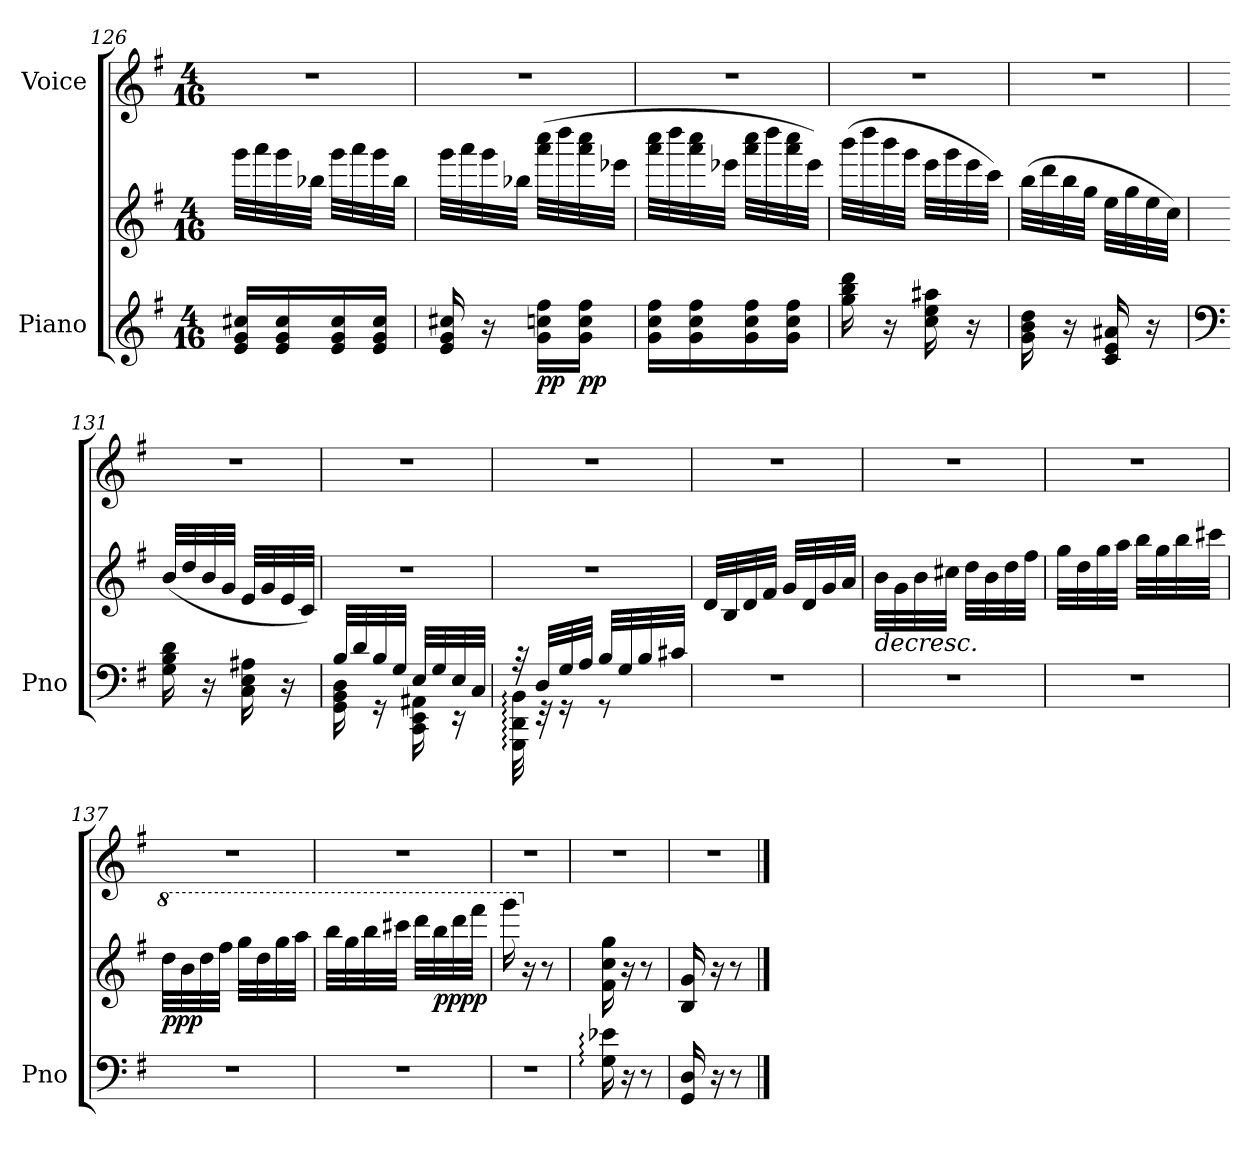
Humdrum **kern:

**kern	**kern	**dynam	**kern
*part2	*part2	*part2	*part1
*staff3	*staff2	*staff2/3	*staff1
*I"Piano	*	*	*I"Voice
*I'Pno	*	*	*
*clefG2	*clefG2	*	*clefG2
*k[f#]	*k[f#]	*	*k[f#]
*M4/16	*M4/16	*	*M4/16
=126	=126	=126	=126
16e/ 16g/ 16cc#X/LL	32ggg\LLL	.	4r
.	32aaa\	.	.
16e/ 16g/ 16cc#/	32ggg\	.	.
.	32bb-X\JJJ	.	.
16e/ 16g/ 16cc#/	32ggg\LLL	.	.
.	32aaa\	.	.
16e/ 16g/ 16cc#/JJ	32ggg\	.	.
.	32bb-\JJJ	.	.
!!LO:LB:g=z
=127	=127	=127	=127
16e/ 16g/ 16cc#X/	32ggg\LLL	.	4r
.	32aaa\	.	.
16r	32ggg\	.	.
.	32bb-X\JJJ	.	.
!	!	!LO:DY:b=2	!
16g\ 16ccn\ 16ff#\LL	(>32aaa\ 32cccc\LLL	pp	.
.	32dddd\	.	.
!	!	!LO:DY:b=2	!
16g\ 16cc\ 16ff#\JJ	32aaa\ 32cccc\	pp	.
.	32eee-X\JJJ	.	.
=128	=128	=128	=128
16g\ 16cc\ 16ff#\LL	32aaa\ 32cccc\LLL	.	4r
.	32dddd\	.	.
16g\ 16cc\ 16ff#\	32aaa\ 32cccc\	.	.
.	32eee-X\JJJ	.	.
16g\ 16cc\ 16ff#\	32aaa\ 32cccc\LLL	.	.
.	32dddd\	.	.
16g\ 16cc\ 16ff#\JJ	32aaa\ 32cccc\	.	.
.	32eee-\JJJ)	.	.
=129	=129	=129	=129
16gg\ 16bb\ 16ddd\	(>32bbb\LLL	.	4r
.	32dddd\	.	.
16r	32bbb\	.	.
.	32ggg\JJJ	.	.
16cc\ 16ee\ 16aa#X\	32eee\LLL	.	.
.	32ggg\	.	.
16r	32eee\	.	.
.	32ccc\JJJ)	.	.
=130	=130	=130	=130
16g\ 16b\ 16dd\	(>32bb\LLL	.	4r
.	32ddd\	.	.
16r	32bb\	.	.
.	32gg\JJJ	.	.
16c/ 16e/ 16a#X/	32ee\LLL	.	.
.	32gg\	.	.
16r	32ee\	.	.
.	32cc\JJJ)	.	.
=131	=131	=131	=131
*clefF4	*	*	*
16G\ 16B\ 16d\	(<32b/LLL	.	4r
.	32dd/	.	.
16r	32b/	.	.
.	32g/JJJ	.	.
16C\ 16E\ 16A#X\	32e/LLL	.	.
.	32g/	.	.
16r	32e/	.	.
.	32c/JJJ)	.	.
!!LO:LB:g=z
=132	=132	=132	=132
*^	*	*	*
32B/LLL	16GG\ 16BB\ 16D\	4r	.	4r
32d/	.	.	.	.
32B/	16r	.	.	.
32G/JJJ	.	.	.	.
32E/LLL	16CC\ 16EE\ 16AA#X\	.	.	.
32G/	.	.	.	.
32E/	16r	.	.	.
32C/JJJ	.	.	.	.
=133	=133	=133	=133	=133
32r	32GGG\: 32DD\: 32BB\:	4r	.	4r
(>32D/LLL	32r	.	.	.
32G/	16r	.	.	.
32A/JJJ	.	.	.	.
32B/LLL	8r	.	.	.
32G/	.	.	.	.
32B/	.	.	.	.
32c#X/JJJ	.	.	.	.
*v	*v	*	*	*
=134	=134	=134	=134
4r	32d/LLL	.	4r
.	32B/	.	.
.	32d/	.	.
.	32f#/JJJ	.	.
.	32g/LLL	.	.
.	32d/	.	.
.	32g/	.	.
.	32a/JJJ	.	.
=135	=135	=135	=135
!	!	!LO:HP:b	!
4r	32b\LLL	>	4r
.	32g\	.	.
.	32b\	.	.
.	32cc#X\JJJ	.	.
.	32dd\LLL	.	.
.	32b\	.	.
.	32dd\	.	.
.	32ff#\JJJ	.	.
=136	=136	=136	=136
4r	32gg\LLL	.	4r
.	32dd\	.	.
.	32gg\	.	.
.	32aa\JJJ	.	.
.	32bb\LLL	.	.
.	32gg\	.	.
.	32bb\	.	.
.	32ccc#X\JJJ	.	.
!!LO:PB:g=z
=137	=137	=137	=137
*	*8va	*	*
!	!	!LO:DY:b	!
4r	32ddd\LLL	ppp	4r
.	32bb\	.	.
.	32ddd\	.	.
.	32fff#\JJJ	.	.
.	32ggg\LLL	.	.
.	32ddd\	.	.
.	32ggg\	.	.
.	32aaa\JJJ	.	.
=138	=138	=138	=138
4r	32bbb\LLL	.	4r
.	32ggg\	.	.
.	32bbb\	.	.
.	32cccc#X\JJJ	.	.
.	32dddd\LLL	]	.
!	!	!LO:DY:b	!
.	32bbb\	pppp	.
.	32dddd\	.	.
.	32ffff#\JJJ	.	.
=139	=139	=139	=139
4r	16gggg\)	.	4r
*	*X8va	*	*
.	16r	.	.
.	8r	.	.
=140	=140	=140	=140
16G\: 16e-X\:	16f#\ 16cc\ 16gg\	.	4r
16r	16r	.	.
8r	8r	.	.
=141	=141	=141	=141
16GG/ 16D/	16B/ 16g/	.	4r
16r	16r	.	.
8r	8r	.	.
==	==	==	==
*-	*-	*-	*-
